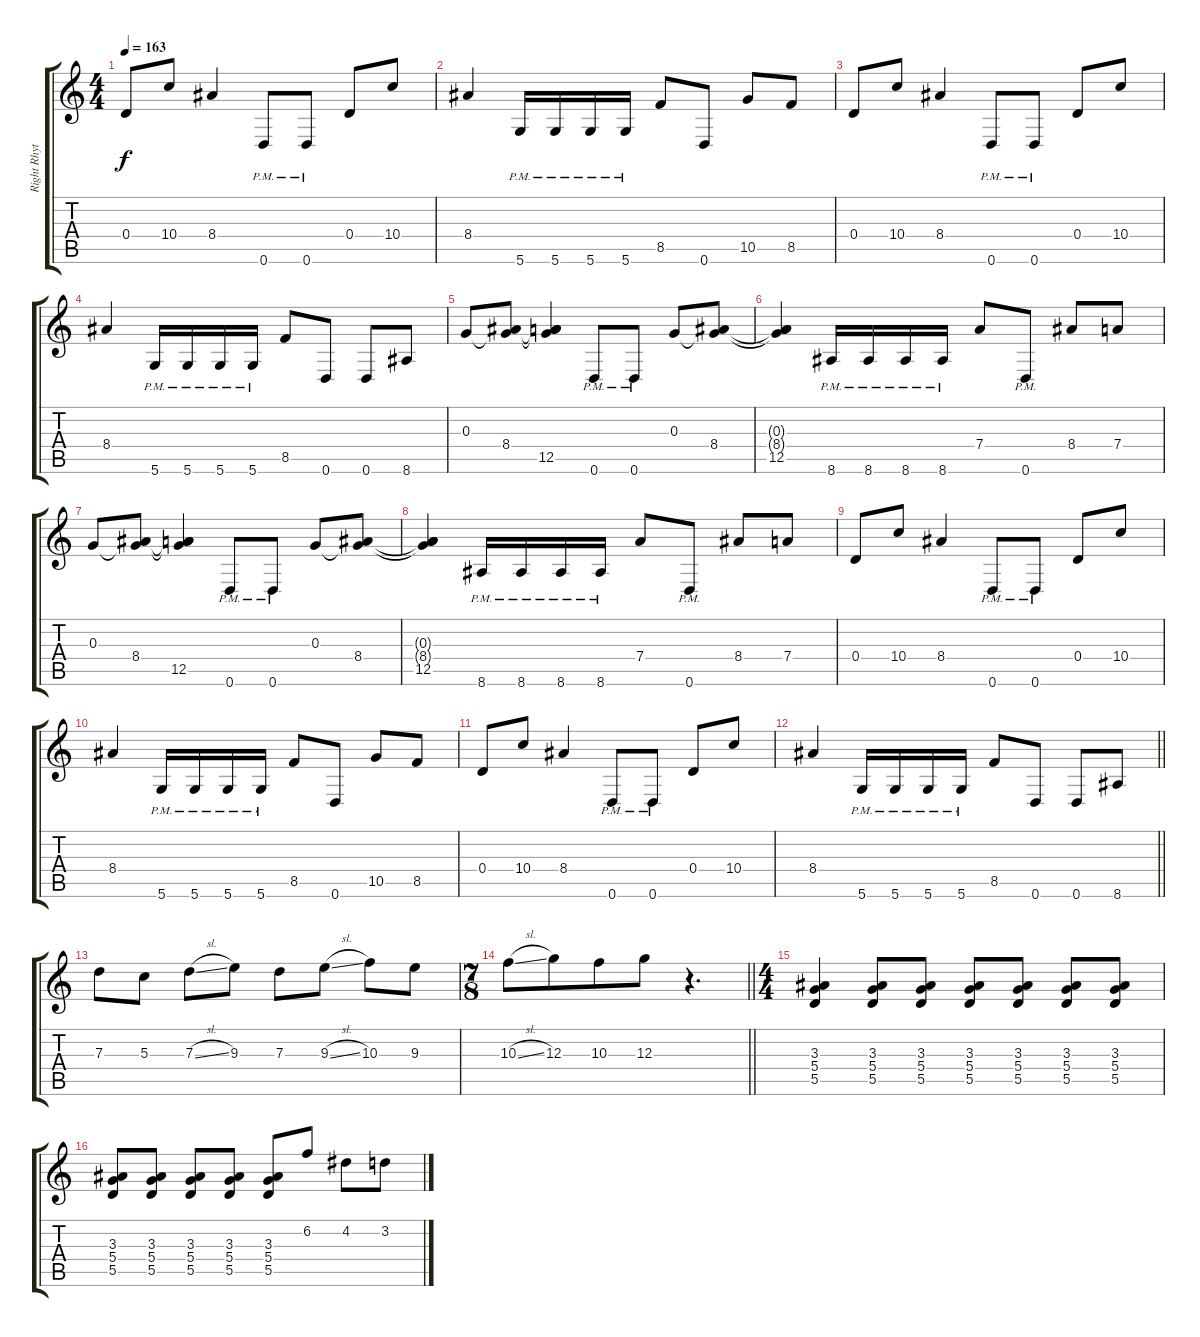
\track ("Right Rhythm" "Right Rhyt") {instrument distortionguitar}
\staff {score tabs}
\tuning (E4 B3 G3 D3 A2 D2) {hide}
\ts (4 4)
\tempo 163
\clef g2
\ks c
0.4.8{dy f} 10.4.8 8.4.4 0.6{pm}.8 0.6{pm}.8 0.4.8 10.4.8 |
8.4.4 5.6{pm}.16 5.6{pm}.16 5.6{pm}.16 5.6{pm}.16 8.5.8 0.6.8 10.5.8 8.5.8 |
0.4.8 10.4.8 8.4.4 0.6{pm}.8 0.6{pm}.8 0.4.8 10.4.8 |
8.4.4 5.6{pm}.16 5.6{pm}.16 5.6{pm}.16 5.6{pm}.16 8.5.8 0.6.8 0.6.8 8.6.8 |
0.3.8 (0.3{t} 8.4).8 (0.3{t} 8.4{t} 12.5).4 0.6{pm}.8 0.6{pm}.8 0.3.8 (0.3{t} 8.4).8 |
(0.3{t} 8.4{t} 12.5).4 8.6{pm}.16 8.6{pm}.16 8.6{pm}.16 8.6{pm}.16 7.4.8 0.6{pm}.8 8.4.8 7.4.8 |
0.3.8 (0.3{t} 8.4).8 (0.3{t} 8.4{t} 12.5).4 0.6{pm}.8 0.6{pm}.8 0.3.8 (0.3{t} 8.4).8 |
(0.3{t} 8.4{t} 12.5).4 8.6{pm}.16 8.6{pm}.16 8.6{pm}.16 8.6{pm}.16 7.4.8 0.6{pm}.8 8.4.8 7.4.8 |
0.4.8 10.4.8 8.4.4 0.6{pm}.8 0.6{pm}.8 0.4.8 10.4.8 |
8.4.4 5.6{pm}.16 5.6{pm}.16 5.6{pm}.16 5.6{pm}.16 8.5.8 0.6.8 10.5.8 8.5.8 |
0.4.8 10.4.8 8.4.4 0.6{pm}.8 0.6{pm}.8 0.4.8 10.4.8 |
\barLineRight lightlight
8.4.4 5.6{pm}.16 5.6{pm}.16 5.6{pm}.16 5.6{pm}.16 8.5.8 0.6.8 0.6.8 8.6.8 |
\section ("" "")
7.3.8 5.3.8 7.3{sl}.8 9.3.8 7.3.8 9.3{sl}.8 10.3.8 9.3.8 |
\ts (7 8)
\barLineRight lightlight
10.3{sl}.8 12.3.8 10.3.8 12.3.8 r.4{d} |
\ts (4 4)
\section ("" "")
(3.3 5.4 5.5).4{balance 8} (3.3 5.4 5.5).8 (3.3 5.4 5.5).8 (3.3 5.4 5.5).8 (3.3 5.4 5.5).8 (3.3 5.4 5.5).8 (3.3 5.4 5.5).8 |
(3.3 5.4 5.5).8 (3.3 5.4 5.5).8 (3.3 5.4 5.5).8 (3.3 5.4 5.5).8 (3.3 5.4 5.5).8 6.2.8 4.2.8 3.2.8
